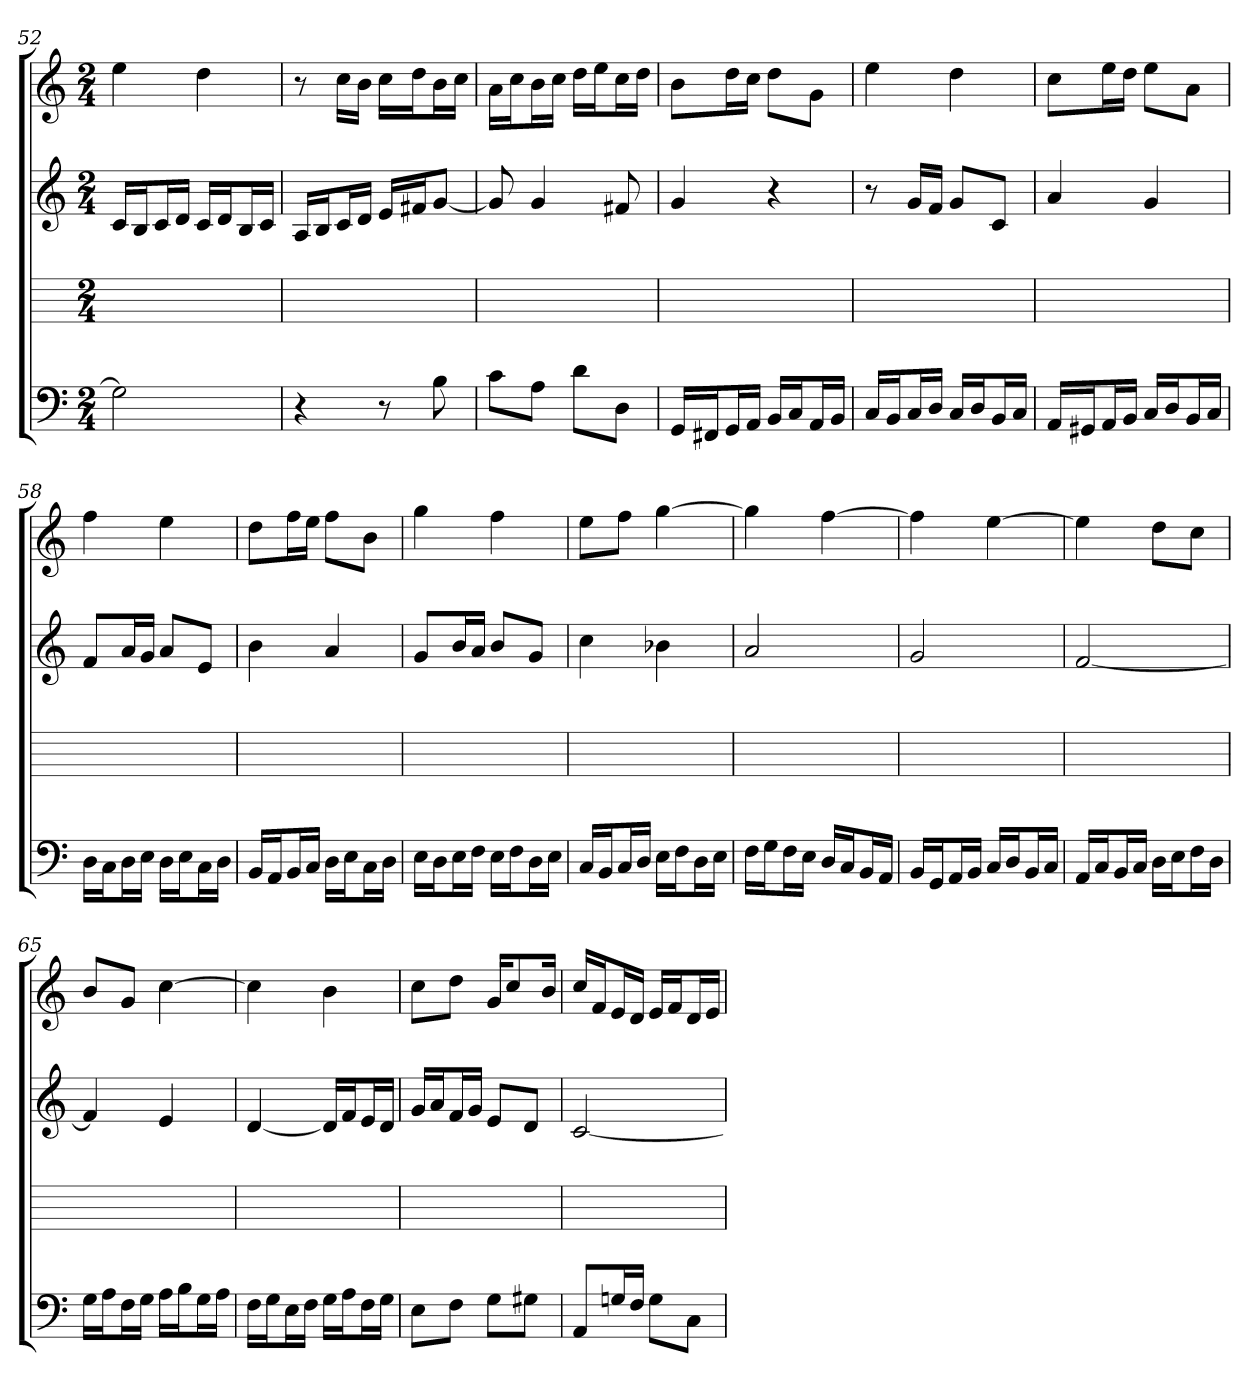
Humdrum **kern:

**kern	**kern	**kern	**kern
*part4	*part3	*part2	*part1
*staff4	*staff3	*staff2	*staff1
*clefF4	*	*clefG2	*clefG2
*M2/4	*M2/4	*M2/4	*M2/4
=52	=52	=52	=52
2G]	2ryy	16c/LL	4ee
.	.	16B/J	.
.	.	16c/L	.
.	.	16d/JJ	.
.	.	16c/LL	4dd
.	.	16d/J	.
.	.	16B/L	.
.	.	16c/JJ	.
=53	=53	=53	=53
4r	2ryy	16A/LL	8r
.	.	16B/J	.
.	.	16c/L	16cc\LL
.	.	16d/JJ	16b\JJ
8r	.	16e/LL	16cc\LL
.	.	16f#X/J	16dd\J
8B	.	[8g/J	16b\L
.	.	.	16cc\JJ
=54	=54	=54	=54
8c\L	2ryy	8g]	16a\LL
.	.	.	16cc\J
8A\J	.	4g	16b\L
.	.	.	16cc\JJ
8d\L	.	.	16dd\LL
.	.	.	16ee\J
8D\J	.	8f#X	16cc\L
.	.	.	16dd\JJ
=55	=55	=55	=55
16GG/LL	2ryy	4g	8b\L
16FF#X/J	.	.	.
16GG/L	.	.	16dd\L
16AA/JJ	.	.	16cc\JJ
16BB/LL	.	4r	8dd\L
16C/J	.	.	.
16AA/L	.	.	8g\J
16BB/JJ	.	.	.
=56	=56	=56	=56
16C/LL	2ryy	8r	4ee
16BB/J	.	.	.
16C/L	.	16g/LL	.
16D/JJ	.	16f/JJ	.
16C/LL	.	8g/L	4dd
16D/J	.	.	.
16BB/L	.	8c/J	.
16C/JJ	.	.	.
=57	=57	=57	=57
16AA/LL	2ryy	4a	8cc\L
16GG#X/J	.	.	.
16AA/L	.	.	16ee\L
16BB/JJ	.	.	16dd\JJ
16C/LL	.	4g	8ee\L
16D/J	.	.	.
16BB/L	.	.	8a\J
16C/JJ	.	.	.
=58	=58	=58	=58
16D\LL	2ryy	8f/L	4ff
16C\J	.	.	.
16D\L	.	16a/L	.
16E\JJ	.	16g/JJ	.
16D\LL	.	8a/L	4ee
16E\J	.	.	.
16C\L	.	8e/J	.
16D\JJ	.	.	.
=59	=59	=59	=59
16BB/LL	2ryy	4b	8dd\L
16AA/J	.	.	.
16BB/L	.	.	16ff\L
16C/JJ	.	.	16ee\JJ
16D\LL	.	4a	8ff\L
16E\J	.	.	.
16C\L	.	.	8b\J
16D\JJ	.	.	.
=60	=60	=60	=60
16E\LL	2ryy	8g/L	4gg
16D\J	.	.	.
16E\L	.	16b/L	.
16F\JJ	.	16a/JJ	.
16E\LL	.	8b/L	4ff
16F\J	.	.	.
16D\L	.	8g/J	.
16E\JJ	.	.	.
=61	=61	=61	=61
16C/LL	2ryy	4cc	8ee\L
16BB/J	.	.	.
16C/L	.	.	8ff\J
16D/JJ	.	.	.
16E\LL	.	4b-X	[4gg
16F\J	.	.	.
16D\L	.	.	.
16E\JJ	.	.	.
=62	=62	=62	=62
16F\LL	2ryy	2a	4gg]
16G\J	.	.	.
16F\L	.	.	.
16E\JJ	.	.	.
16D/LL	.	.	[4ff
16C/J	.	.	.
16BB/L	.	.	.
16AA/JJ	.	.	.
=63	=63	=63	=63
16BB/LL	2ryy	2g	4ff]
16GG/J	.	.	.
16AA/L	.	.	.
16BB/JJ	.	.	.
16C/LL	.	.	[4ee
16D/J	.	.	.
16BB/L	.	.	.
16C/JJ	.	.	.
=64	=64	=64	=64
16AA/LL	2ryy	[2f	4ee]
16C/J	.	.	.
16BB/L	.	.	.
16C/JJ	.	.	.
16D\LL	.	.	8dd\L
16E\J	.	.	.
16F\L	.	.	8cc\J
16D\JJ	.	.	.
=65	=65	=65	=65
16G\LL	2ryy	4f]	8b/L
16A\J	.	.	.
16F\L	.	.	8g/J
16G\JJ	.	.	.
16A\LL	.	4e	[4cc
16B\J	.	.	.
16G\L	.	.	.
16A\JJ	.	.	.
=66	=66	=66	=66
16F\LL	2ryy	[4d	4cc]
16G\J	.	.	.
16E\L	.	.	.
16F\JJ	.	.	.
16G\LL	.	16d/LL]	4b
16A\J	.	16f/J	.
16F\L	.	16e/L	.
16G\JJ	.	16d/JJ	.
=67	=67	=67	=67
8E\L	2ryy	16g/LL	8cc\L
.	.	16a/J	.
8F\J	.	16f/L	8dd\J
.	.	16g/JJ	.
8G\L	.	8e/L	16g/KL
.	.	.	8cc/
8G#X\J	.	8d/J	.
.	.	.	16b/Jk
=68	=68	=68	=68
8AA/L	2ryy	[2c	16cc/LL
.	.	.	16f/J
16Gn/L	.	.	16e/L
16F/JJ	.	.	16d/JJ
8G\L	.	.	16e/LL
.	.	.	16f/J
8C\J	.	.	16d/L
.	.	.	16e/JJ
=	=	=	=
*-	*-	*-	*-
